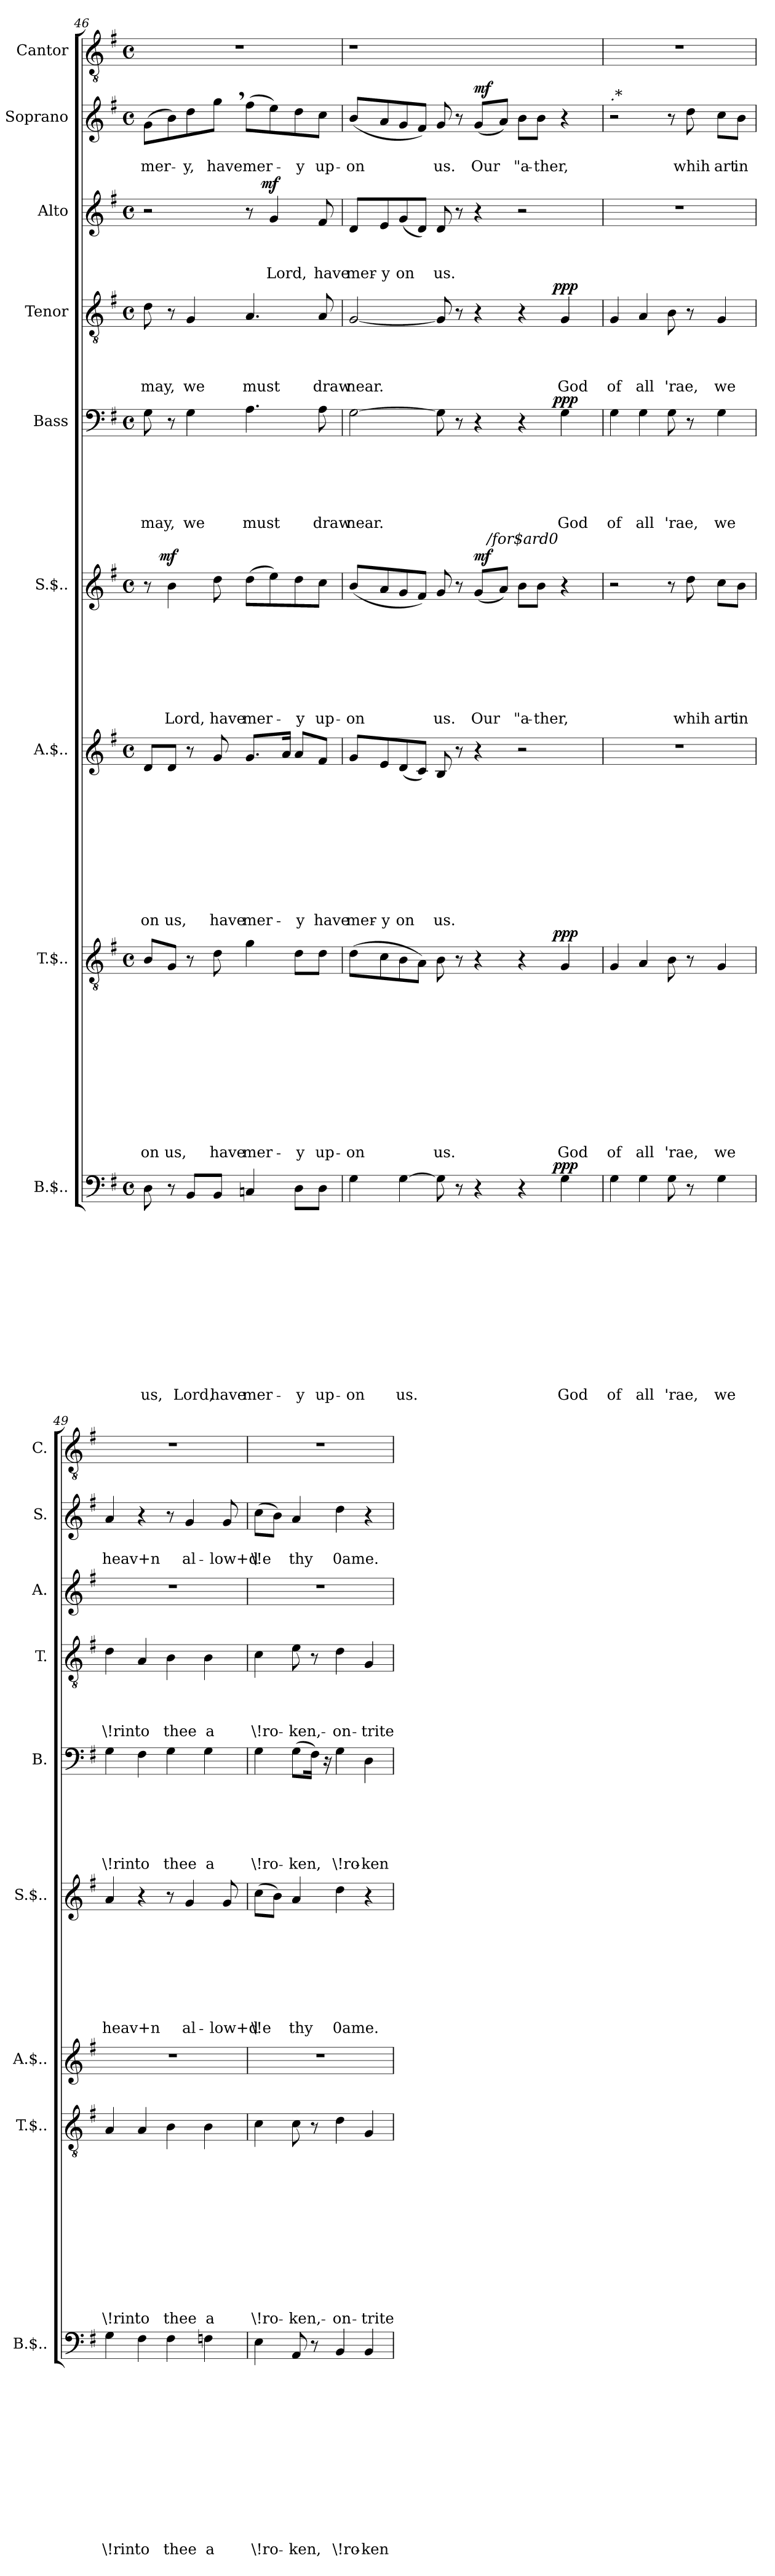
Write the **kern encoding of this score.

**kern	**text	**text	**text	**text	**text	**text	**text	**text	**text	**text	**text	**text	**text	**dynam	**kern	**text	**text	**text	**text	**text	**text	**text	**text	**text	**text	**text	**text	**dynam	**kern	**text	**text	**text	**text	**text	**text	**text	**text	**text	**text	**kern	**text	**text	**text	**text	**text	**text	**text	**text	**dynam	**kern	**text	**text	**text	**text	**text	**text	**dynam	**kern	**text	**text	**text	**text	**dynam	**kern	**text	**text	**text	**dynam	**kern	**text	**text	**dynam	**kern
*part9	*part9	*part9	*part9	*part9	*part9	*part9	*part9	*part9	*part9	*part9	*part9	*part9	*part9	*part9	*part8	*part8	*part8	*part8	*part8	*part8	*part8	*part8	*part8	*part8	*part8	*part8	*part8	*part8	*part7	*part7	*part7	*part7	*part7	*part7	*part7	*part7	*part7	*part7	*part7	*part6	*part6	*part6	*part6	*part6	*part6	*part6	*part6	*part6	*part6	*part5	*part5	*part5	*part5	*part5	*part5	*part5	*part5	*part4	*part4	*part4	*part4	*part4	*part4	*part3	*part3	*part3	*part3	*part3	*part2	*part2	*part2	*part2	*part1
*staff9	*staff9	*staff9	*staff9	*staff9	*staff9	*staff9	*staff9	*staff9	*staff9	*staff9	*staff9	*staff9	*staff9	*staff9	*staff8	*staff8	*staff8	*staff8	*staff8	*staff8	*staff8	*staff8	*staff8	*staff8	*staff8	*staff8	*staff8	*staff8	*staff7	*staff7	*staff7	*staff7	*staff7	*staff7	*staff7	*staff7	*staff7	*staff7	*staff7	*staff6	*staff6	*staff6	*staff6	*staff6	*staff6	*staff6	*staff6	*staff6	*staff6	*staff5	*staff5	*staff5	*staff5	*staff5	*staff5	*staff5	*staff5	*staff4	*staff4	*staff4	*staff4	*staff4	*staff4	*staff3	*staff3	*staff3	*staff3	*staff3	*staff2	*staff2	*staff2	*staff2	*staff1
*I"B.$..	*	*	*	*	*	*	*	*	*	*	*	*	*	*	*I"T.$..	*	*	*	*	*	*	*	*	*	*	*	*	*	*I"A.$..	*	*	*	*	*	*	*	*	*	*	*I"S.$..	*	*	*	*	*	*	*	*	*	*I"Bass	*	*	*	*	*	*	*	*I"Tenor	*	*	*	*	*	*I"Alto	*	*	*	*	*I"Soprano	*	*	*	*I"Cantor
*I'B.$..	*	*	*	*	*	*	*	*	*	*	*	*	*	*	*I'T.$..	*	*	*	*	*	*	*	*	*	*	*	*	*	*I'A.$..	*	*	*	*	*	*	*	*	*	*	*I'S.$..	*	*	*	*	*	*	*	*	*	*I'B.	*	*	*	*	*	*	*	*I'T.	*	*	*	*	*	*I'A.	*	*	*	*	*I'S.	*	*	*	*I'C.
*clefF4	*	*	*	*	*	*	*	*	*	*	*	*	*	*	*clefGv2	*	*	*	*	*	*	*	*	*	*	*	*	*	*clefG2	*	*	*	*	*	*	*	*	*	*	*clefG2	*	*	*	*	*	*	*	*	*	*clefF4	*	*	*	*	*	*	*	*clefGv2	*	*	*	*	*	*clefG2	*	*	*	*	*clefG2	*	*	*	*clefGv2
*k[f#]	*	*	*	*	*	*	*	*	*	*	*	*	*	*	*k[f#]	*	*	*	*	*	*	*	*	*	*	*	*	*	*k[f#]	*	*	*	*	*	*	*	*	*	*	*k[f#]	*	*	*	*	*	*	*	*	*	*k[f#]	*	*	*	*	*	*	*	*k[f#]	*	*	*	*	*	*k[f#]	*	*	*	*	*k[f#]	*	*	*	*k[f#]
*G:	*	*	*	*	*	*	*	*	*	*	*	*	*	*	*G:	*	*	*	*	*	*	*	*	*	*	*	*	*	*G:	*	*	*	*	*	*	*	*	*	*	*G:	*	*	*	*	*	*	*	*	*	*G:	*	*	*	*	*	*	*	*G:	*	*	*	*	*	*G:	*	*	*	*	*G:	*	*	*	*G:
*M4/4	*	*	*	*	*	*	*	*	*	*	*	*	*	*	*M4/4	*	*	*	*	*	*	*	*	*	*	*	*	*	*M4/4	*	*	*	*	*	*	*	*	*	*	*M4/4	*	*	*	*	*	*	*	*	*	*M4/4	*	*	*	*	*	*	*	*M4/4	*	*	*	*	*	*M4/4	*	*	*	*	*M4/4	*	*	*	*M4/4
*met(c)	*	*	*	*	*	*	*	*	*	*	*	*	*	*	*met(c)	*	*	*	*	*	*	*	*	*	*	*	*	*	*met(c)	*	*	*	*	*	*	*	*	*	*	*met(c)	*	*	*	*	*	*	*	*	*	*met(c)	*	*	*	*	*	*	*	*met(c)	*	*	*	*	*	*met(c)	*	*	*	*	*met(c)	*	*	*	*met(c)
=46	=46	=46	=46	=46	=46	=46	=46	=46	=46	=46	=46	=46	=46	=46	=46	=46	=46	=46	=46	=46	=46	=46	=46	=46	=46	=46	=46	=46	=46	=46	=46	=46	=46	=46	=46	=46	=46	=46	=46	=46	=46	=46	=46	=46	=46	=46	=46	=46	=46	=46	=46	=46	=46	=46	=46	=46	=46	=46	=46	=46	=46	=46	=46	=46	=46	=46	=46	=46	=46	=46	=46	=46	=46
!	!	!	!	!	!	!	!	!	!	!	!	!	!LO:LY:b	!	!	!	!	!	!	!	!	!	!	!	!	!	!LO:LY:b	!	!	!	!	!	!	!	!	!	!	!	!LO:LY:b	!	!	!	!	!	!	!	!	!	!	!	!	!	!	!	!	!LO:LY:b	!	!	!	!	!	!LO:LY:b	!	!	!	!	!	!	!	!	!LO:LY:b	!	!
*	*	*	*	*	*	*	*	*	*	*	*	*	*	*	*	*	*	*	*	*	*	*	*	*	*	*	*	*	*	*	*	*	*	*	*	*	*	*	*	*^	*	*	*	*	*	*	*	*	*	*	*	*	*	*	*	*	*	*	*	*	*	*	*	*^	*	*	*	*	*	*	*	*	*
8D\	.	.	.	.	.	.	.	.	.	.	.	.	us,	.	8B/L	.	.	.	.	.	.	.	.	.	.	.	-on	.	8d/L	.	.	.	.	.	.	.	.	.	-on	8r	16.ryy	.	.	.	.	.	.	.	.	.	8G\	.	.	.	.	.	may,	.	8d\	.	.	.	may,	.	2r	2ryy	.	.	.	.	(>8g\L	.	mer-	.	1r
!	!	!	!	!	!	!	!	!	!	!	!	!	!	!	!	!	!	!	!	!	!	!	!	!	!	!	!	!	!	!	!	!	!	!	!	!	!	!	!	!	!	!	!	!	!	!	!	!	!	!LO:DY:a	!	!	!	!	!	!	!	!	!	!	!	!	!	!	!	!	!	!	!	!	!	!	!	!	!
.	.	.	.	.	.	.	.	.	.	.	.	.	.	.	.	.	.	.	.	.	.	.	.	.	.	.	.	.	.	.	.	.	.	.	.	.	.	.	.	.	2ryy	.	.	.	.	.	.	.	.	mf	.	.	.	.	.	.	.	.	.	.	.	.	.	.	.	.	.	.	.	.	.	.	.	.	.
!	!	!	!	!	!	!	!	!	!	!	!	!	!	!	!	!	!	!	!	!	!	!	!	!	!	!	!LO:LY:b	!	!	!	!	!	!	!	!	!	!	!	!LO:LY:b	!	!	!	!	!	!	!	!	!	!LO:LY:b	!	!	!	!	!	!	!	!	!	!	!	!	!	!	!	!	!	!	!	!	!	!	!	!	!	!
8r	.	.	.	.	.	.	.	.	.	.	.	.	.	.	8G/J	.	.	.	.	.	.	.	.	.	.	.	us,	.	8d/J	.	.	.	.	.	.	.	.	.	us,	4b\	.	.	.	.	.	.	.	.	Lord,	.	8r	.	.	.	.	.	.	.	8r	.	.	.	.	.	.	.	.	.	.	.	8b\)	.	.	.	.
!	!	!	!	!	!	!	!	!	!	!	!	!	!LO:LY:b	!	!	!	!	!	!	!	!	!	!	!	!	!	!	!	!	!	!	!	!	!	!	!	!	!	!	!	!	!	!	!	!	!	!	!	!	!	!	!	!	!	!	!	!LO:LY:b	!	!	!	!	!	!LO:LY:b	!	!	!	!	!	!	!	!	!	!LO:LY:b	!	!
8BB/L	.	.	.	.	.	.	.	.	.	.	.	.	Lord,	.	8r	.	.	.	.	.	.	.	.	.	.	.	.	.	8r	.	.	.	.	.	.	.	.	.	.	.	.	.	.	.	.	.	.	.	.	.	4G\	.	.	.	.	.	we	.	4G/	.	.	.	we	.	.	.	.	.	.	.	8dd\	.	-y,	.	.
!	!	!	!	!	!	!	!	!	!	!	!	!	!LO:LY:b	!	!	!	!	!	!	!	!	!	!	!	!	!	!LO:LY:b	!	!	!	!	!	!	!	!	!	!	!	!LO:LY:b	!	!	!	!	!	!	!	!	!	!LO:LY:b	!	!	!	!	!	!	!	!	!	!	!	!	!	!	!	!	!	!	!	!	!	!	!	!LO:LY:b	!	!
8BB/J	.	.	.	.	.	.	.	.	.	.	.	.	have	.	8d\	.	.	.	.	.	.	.	.	.	.	.	have	.	8g/	.	.	.	.	.	.	.	.	.	have	8dd\	.	.	.	.	.	.	.	.	have	.	.	.	.	.	.	.	.	.	.	.	.	.	.	.	.	.	.	.	.	.	8gg,>\J	.	have	.	.
!	!	!	!	!	!	!	!	!	!	!	!	!	!LO:LY:b	!	!	!	!	!	!	!	!	!	!	!	!	!	!LO:LY:b	!	!	!	!	!	!	!	!	!	!	!	!LO:LY:b	!	!	!	!	!	!	!	!	!	!LO:LY:b	!	!	!	!	!	!	!	!LO:LY:b	!	!	!	!	!	!LO:LY:b	!	!	!	!	!	!	!	!	!	!LO:LY:b	!	!
4Cn/	.	.	.	.	.	.	.	.	.	.	.	.	mer-	.	4g\	.	.	.	.	.	.	.	.	.	.	.	mer-	.	8.g/L	.	.	.	.	.	.	.	.	.	mer-	(>8dd\L	.	.	.	.	.	.	.	.	mer-	.	4.A\	.	.	.	.	.	must	.	4.A/	.	.	.	must	.	8r	16.ryy	.	.	.	.	(>8ff#\L	.	mer-	.	.
!	!	!	!	!	!	!	!	!	!	!	!	!	!	!	!	!	!	!	!	!	!	!	!	!	!	!	!	!	!	!	!	!	!	!	!	!	!	!	!	!	!	!	!	!	!	!	!	!	!	!	!	!	!	!	!	!	!	!	!	!	!	!	!	!	!	!	!	!	!	!LO:DY:a	!	!	!	!	!
.	.	.	.	.	.	.	.	.	.	.	.	.	.	.	.	.	.	.	.	.	.	.	.	.	.	.	.	.	.	.	.	.	.	.	.	.	.	.	.	.	4ryy	.	.	.	.	.	.	.	.	.	.	.	.	.	.	.	.	.	.	.	.	.	.	.	.	4ryy	.	.	.	mf	.	.	.	.	.
!	!	!	!	!	!	!	!	!	!	!	!	!	!	!	!	!	!	!	!	!	!	!	!	!	!	!	!	!	!	!	!	!	!	!	!	!	!	!	!	!	!	!	!	!	!	!	!	!	!	!	!	!	!	!	!	!	!	!	!	!	!	!	!	!	!	!	!	!	!LO:LY:b	!	!	!	!	!	!
.	.	.	.	.	.	.	.	.	.	.	.	.	.	.	.	.	.	.	.	.	.	.	.	.	.	.	.	.	.	.	.	.	.	.	.	.	.	.	.	8ee\)	.	.	.	.	.	.	.	.	.	.	.	.	.	.	.	.	.	.	.	.	.	.	.	.	4g/	.	.	.	Lord,	.	8ee\)	.	.	.	.
.	.	.	.	.	.	.	.	.	.	.	.	.	.	.	.	.	.	.	.	.	.	.	.	.	.	.	.	.	16a/Jk	.	.	.	.	.	.	.	.	.	.	.	.	.	.	.	.	.	.	.	.	.	.	.	.	.	.	.	.	.	.	.	.	.	.	.	.	.	.	.	.	.	.	.	.	.	.
!	!	!	!	!	!	!	!	!	!	!	!	!	!LO:LY:b	!	!	!	!	!	!	!	!	!	!	!	!	!	!LO:LY:b	!	!	!	!	!	!	!	!	!	!	!	!LO:LY:b	!	!	!	!	!	!	!	!	!	!LO:LY:b	!	!	!	!	!	!	!	!	!	!	!	!	!	!	!	!	!	!	!	!	!	!	!	!LO:LY:b	!	!
8D\L	.	.	.	.	.	.	.	.	.	.	.	.	-y	.	8d\L	.	.	.	.	.	.	.	.	.	.	.	-y	.	8a/L	.	.	.	.	.	.	.	.	.	-y	8dd\	.	.	.	.	.	.	.	.	-y	.	.	.	.	.	.	.	.	.	.	.	.	.	.	.	.	.	.	.	.	.	8dd\	.	-y	.	.
.	.	.	.	.	.	.	.	.	.	.	.	.	.	.	.	.	.	.	.	.	.	.	.	.	.	.	.	.	.	.	.	.	.	.	.	.	.	.	.	.	8ryy	.	.	.	.	.	.	.	.	.	.	.	.	.	.	.	.	.	.	.	.	.	.	.	.	8ryy	.	.	.	.	.	.	.	.	.
!	!	!	!	!	!	!	!	!	!	!	!	!	!LO:LY:b	!	!	!	!	!	!	!	!	!	!	!	!	!	!LO:LY:b	!	!	!	!	!	!	!	!	!	!	!	!LO:LY:b	!	!	!	!	!	!	!	!	!	!LO:LY:b	!	!	!	!	!	!	!	!LO:LY:b	!	!	!	!	!	!LO:LY:b	!	!	!	!	!	!LO:LY:b	!	!	!	!LO:LY:b	!	!
8D\J	.	.	.	.	.	.	.	.	.	.	.	.	up-	.	8d\J	.	.	.	.	.	.	.	.	.	.	.	up-	.	8f#/J	.	.	.	.	.	.	.	.	.	have	8cc\J	.	.	.	.	.	.	.	.	up-	.	8A\	.	.	.	.	.	draw	.	8A/	.	.	.	draw	.	8f#/	.	.	.	have	.	8cc\J	.	up-	.	.
.	.	.	.	.	.	.	.	.	.	.	.	.	.	.	.	.	.	.	.	.	.	.	.	.	.	.	.	.	.	.	.	.	.	.	.	.	.	.	.	.	32ryy	.	.	.	.	.	.	.	.	.	.	.	.	.	.	.	.	.	.	.	.	.	.	.	.	32ryy	.	.	.	.	.	.	.	.	.
=47	=47	=47	=47	=47	=47	=47	=47	=47	=47	=47	=47	=47	=47	=47	=47	=47	=47	=47	=47	=47	=47	=47	=47	=47	=47	=47	=47	=47	=47	=47	=47	=47	=47	=47	=47	=47	=47	=47	=47	=47	=47	=47	=47	=47	=47	=47	=47	=47	=47	=47	=47	=47	=47	=47	=47	=47	=47	=47	=47	=47	=47	=47	=47	=47	=47	=47	=47	=47	=47	=47	=47	=47	=47	=47	=47
!	!	!	!	!	!	!	!	!	!	!	!	!	!LO:LY:b	!	!	!	!	!	!	!	!	!	!	!	!	!	!LO:LY:b	!	!	!	!	!	!	!	!	!	!	!	!LO:LY:b	!	!	!	!	!	!	!	!	!	!LO:LY:b	!	!	!	!	!	!	!	!LO:LY:b	!	!	!	!	!	!LO:LY:b	!	!	!	!	!	!LO:LY:b	!	!	!	!LO:LY:b	!	!
*^	*	*	*	*	*	*	*	*	*	*	*	*	*	*	*^	*	*	*	*	*	*	*	*	*	*	*	*	*	*	*	*	*	*	*	*	*	*	*	*	*	*	*	*	*	*	*	*	*	*	*	*^	*	*	*	*	*	*	*	*^	*	*	*	*	*	*v	*v	*	*	*	*	*	*	*	*	*
4G\	1ryy	.	.	.	.	.	.	.	.	.	.	.	.	-on	.	(>8d\L	1ryy	.	.	.	.	.	.	.	.	.	.	.	-on	.	8g/L	.	.	.	.	.	.	.	.	.	mer-	(<8b/L	2ryy	.	.	.	.	.	.	.	-on	.	[>2G\	1ryy	.	.	.	.	.	near.	.	[<2G/	1ryy	.	.	.	near.	.	8d/L	.	.	mer-	.	(<8b/L	.	-on	.	1r
!	!	!	!	!	!	!	!	!	!	!	!	!	!	!	!	!	!	!	!	!	!	!	!	!	!	!	!	!	!	!	!	!	!	!	!	!	!	!	!	!	!LO:LY:b	!	!	!	!	!	!	!	!	!	!	!	!	!	!	!	!	!	!	!	!	!	!	!	!	!	!	!	!	!	!	!LO:LY:b	!	!	!	!	!	!
.	.	.	.	.	.	.	.	.	.	.	.	.	.	.	.	8c\	.	.	.	.	.	.	.	.	.	.	.	.	.	.	8e/	.	.	.	.	.	.	.	.	.	-y	8a/	.	.	.	.	.	.	.	.	.	.	.	.	.	.	.	.	.	.	.	.	.	.	.	.	.	.	8e/	.	.	-y	.	8a/	.	.	.	.
!	!	!	!	!	!	!	!	!	!	!	!	!	!	!LO:LY:b	!	!	!	!	!	!	!	!	!	!	!	!	!	!	!	!	!	!	!	!	!	!	!	!	!	!	!LO:LY:b	!	!	!	!	!	!	!	!	!	!	!	!	!	!	!	!	!	!	!	!	!	!	!	!	!	!	!	!	!	!	!LO:LY:b	!	!	!	!	!	!
[>4G\	.	.	.	.	.	.	.	.	.	.	.	.	.	us.	.	8B\	.	.	.	.	.	.	.	.	.	.	.	.	.	.	(<8d/	.	.	.	.	.	.	.	.	.	on	8g/	.	.	.	.	.	.	.	.	.	.	.	.	.	.	.	.	.	.	.	.	.	.	.	.	.	.	(<8g/	.	.	on	.	8g/	.	.	.	.
.	.	.	.	.	.	.	.	.	.	.	.	.	.	.	.	8A\J)	.	.	.	.	.	.	.	.	.	.	.	.	.	.	8c/J)	.	.	.	.	.	.	.	.	.	.	8f#/J)	.	.	.	.	.	.	.	.	.	.	.	.	.	.	.	.	.	.	.	.	.	.	.	.	.	.	8d/J)	.	.	.	.	8f#/J)	.	.	.	.
!	!	!	!	!	!	!	!	!	!	!	!	!	!	!	!	!	!	!	!	!	!	!	!	!	!	!	!	!	!LO:LY:b	!	!	!	!	!	!	!	!	!	!	!	!LO:LY:b	!	!	!	!	!	!	!	!	!	!LO:LY:b	!	!	!	!	!	!	!	!	!	!	!	!	!	!	!	!	!	!	!	!	!LO:LY:b	!	!	!	!LO:LY:b	!	!
8G\]	.	.	.	.	.	.	.	.	.	.	.	.	.	.	.	8B\	.	.	.	.	.	.	.	.	.	.	.	.	us.	.	8B/	.	.	.	.	.	.	.	.	.	us.	8g/	4ryy	.	.	.	.	.	.	.	us.	.	8G\]	.	.	.	.	.	.	.	.	8G/]	.	.	.	.	.	.	8d/	.	.	us.	.	8g/	.	us.	.	.
8r	.	.	.	.	.	.	.	.	.	.	.	.	.	.	.	8r	.	.	.	.	.	.	.	.	.	.	.	.	.	.	8r	.	.	.	.	.	.	.	.	.	.	8r	.	.	.	.	.	.	.	.	.	.	8r	.	.	.	.	.	.	.	.	8r	.	.	.	.	.	.	8r	.	.	.	.	8r	.	.	.	.
!	!	!	!	!	!	!	!	!	!	!	!	!	!	!	!	!	!	!	!	!	!	!	!	!	!	!	!	!	!	!	!	!	!	!	!	!	!	!	!	!	!	!	!	!	!	!	!	!	!	!	!LO:LY:b	!LO:DY:a	!	!	!	!	!	!	!	!	!	!	!	!	!	!	!	!	!	!	!	!	!	!	!	!LO:LY:b	!LO:DY:a	!
4r	.	.	.	.	.	.	.	.	.	.	.	.	.	.	.	4r	.	.	.	.	.	.	.	.	.	.	.	.	.	.	4r	.	.	.	.	.	.	.	.	.	.	(<8g/L	16ryy	.	.	.	.	.	.	.	Our	mf	4r	.	.	.	.	.	.	.	.	4r	.	.	.	.	.	.	4r	.	.	.	.	(<8g/L	.	Our	mf	.
!	!	!	!	!	!	!	!	!	!	!	!	!	!	!	!	!	!	!	!	!	!	!	!	!	!	!	!	!	!	!	!	!	!	!	!	!	!	!	!	!	!	!	!LO:TX:a:i:t=/for$ard0	!	!	!	!	!	!	!	!	!	!	!	!	!	!	!	!	!	!	!	!	!	!	!	!	!	!	!	!	!	!	!	!	!	!	!
.	.	.	.	.	.	.	.	.	.	.	.	.	.	.	.	.	.	.	.	.	.	.	.	.	.	.	.	.	.	.	.	.	.	.	.	.	.	.	.	.	.	.	2ryy	.	.	.	.	.	.	.	.	.	.	.	.	.	.	.	.	.	.	.	.	.	.	.	.	.	.	.	.	.	.	.	.	.	.	.
.	.	.	.	.	.	.	.	.	.	.	.	.	.	.	.	.	.	.	.	.	.	.	.	.	.	.	.	.	.	.	.	.	.	.	.	.	.	.	.	.	.	8a/J)	.	.	.	.	.	.	.	.	.	.	.	.	.	.	.	.	.	.	.	.	.	.	.	.	.	.	.	.	.	.	.	8a/J)	.	.	.	.
!	!	!	!	!	!	!	!	!	!	!	!	!	!	!	!	!	!	!	!	!	!	!	!	!	!	!	!	!	!	!	!	!	!	!	!	!	!	!	!	!	!	!	!	!	!	!	!	!	!	!	!LO:LY:b	!	!	!	!	!	!	!	!	!	!	!	!	!	!	!	!	!	!	!	!	!	!	!	!	!LO:LY:b	!	!
4r	8..ryy	.	.	.	.	.	.	.	.	.	.	.	.	.	.	4r	8..ryy	.	.	.	.	.	.	.	.	.	.	.	.	.	2r	.	.	.	.	.	.	.	.	.	.	8b\L	.	.	.	.	.	.	.	.	"a-	.	4r	8..ryy	.	.	.	.	.	.	.	4r	8..ryy	.	.	.	.	.	2r	.	.	.	.	8b\L	.	"a-	.	2ryy
!	!	!	!	!	!	!	!	!	!	!	!	!	!	!	!	!	!	!	!	!	!	!	!	!	!	!	!	!	!	!	!	!	!	!	!	!	!	!	!	!	!	!	!	!	!	!	!	!	!	!	!LO:LY:b	!	!	!	!	!	!	!	!	!	!	!	!	!	!	!	!	!	!	!	!	!	!	!	!	!LO:LY:b	!	!
.	.	.	.	.	.	.	.	.	.	.	.	.	.	.	.	.	.	.	.	.	.	.	.	.	.	.	.	.	.	.	.	.	.	.	.	.	.	.	.	.	.	8b\J	.	.	.	.	.	.	.	.	-ther,	.	.	.	.	.	.	.	.	.	.	.	.	.	.	.	.	.	.	.	.	.	.	8b\J	.	-ther,	.	.
!	!	!	!	!	!	!	!	!	!	!	!	!	!	!	!LO:DY:a	!	!	!	!	!	!	!	!	!	!	!	!	!	!	!LO:DY:a	!	!	!	!	!	!	!	!	!	!	!	!	!	!	!	!	!	!	!	!	!	!	!	!	!	!	!	!	!	!	!LO:DY:a	!	!	!	!	!	!	!LO:DY:a	!	!	!	!	!	!	!	!	!	!
.	4ryy	.	.	.	.	.	.	.	.	.	.	.	.	.	ppp	.	4ryy	.	.	.	.	.	.	.	.	.	.	.	.	ppp	.	.	.	.	.	.	.	.	.	.	.	.	.	.	.	.	.	.	.	.	.	.	.	4ryy	.	.	.	.	.	.	ppp	.	4ryy	.	.	.	.	ppp	.	.	.	.	.	.	.	.	.	.
!	!	!	!	!	!	!	!	!	!	!	!	!	!	!LO:LY:b	!	!	!	!	!	!	!	!	!	!	!	!	!	!	!LO:LY:b	!	!	!	!	!	!	!	!	!	!	!	!	!	!	!	!	!	!	!	!	!	!	!	!	!	!	!	!	!	!	!LO:LY:b	!	!	!	!	!	!	!LO:LY:b	!	!	!	!	!	!	!	!	!	!	!
4G\	.	.	.	.	.	.	.	.	.	.	.	.	.	God	.	4G/	.	.	.	.	.	.	.	.	.	.	.	.	God	.	.	.	.	.	.	.	.	.	.	.	.	4r	.	.	.	.	.	.	.	.	.	.	4G\	.	.	.	.	.	.	God	.	4G/	.	.	.	.	God	.	.	.	.	.	.	4r	.	.	.	.
.	.	.	.	.	.	.	.	.	.	.	.	.	.	.	.	.	.	.	.	.	.	.	.	.	.	.	.	.	.	.	.	.	.	.	.	.	.	.	.	.	.	.	8.ryy	.	.	.	.	.	.	.	.	.	.	.	.	.	.	.	.	.	.	.	.	.	.	.	.	.	.	.	.	.	.	.	.	.	.	.
.	32ryy	.	.	.	.	.	.	.	.	.	.	.	.	.	.	.	32ryy	.	.	.	.	.	.	.	.	.	.	.	.	.	.	.	.	.	.	.	.	.	.	.	.	.	.	.	.	.	.	.	.	.	.	.	.	32ryy	.	.	.	.	.	.	.	.	32ryy	.	.	.	.	.	.	.	.	.	.	.	.	.	.	.
!!LO:PB:g=z
=48	=48	=48	=48	=48	=48	=48	=48	=48	=48	=48	=48	=48	=48	=48	=48	=48	=48	=48	=48	=48	=48	=48	=48	=48	=48	=48	=48	=48	=48	=48	=48	=48	=48	=48	=48	=48	=48	=48	=48	=48	=48	=48	=48	=48	=48	=48	=48	=48	=48	=48	=48	=48	=48	=48	=48	=48	=48	=48	=48	=48	=48	=48	=48	=48	=48	=48	=48	=48	=48	=48	=48	=48	=48	=48	=48	=48	=48	=48
!	!	!	!	!	!	!	!	!	!	!	!	!	!	!	!	!	!	!	!	!	!	!	!	!	!	!	!	!	!	!	!	!	!	!	!	!	!	!	!	!	!	!	!	!	!	!	!	!	!	!	!	!	!	!	!	!	!	!	!	!	!	!	!	!	!	!	!	!	!	!	!	!	!	!LO:TX:a:i:t=.*	!	!	!	!
!	!	!	!	!	!	!	!	!	!	!	!	!	!	!LO:LY:b	!	!	!	!	!	!	!	!	!	!	!	!	!	!	!LO:LY:b	!	!	!	!	!	!	!	!	!	!	!	!	!	!	!	!	!	!	!	!	!	!	!	!	!	!	!	!	!	!	!LO:LY:b	!	!	!	!	!	!	!LO:LY:b	!	!	!	!	!	!	!	!	!	!	!
*v	*v	*	*	*	*	*	*	*	*	*	*	*	*	*	*	*	*	*	*	*	*	*	*	*	*	*	*	*	*	*	*	*	*	*	*	*	*	*	*	*	*	*v	*v	*	*	*	*	*	*	*	*	*	*v	*v	*	*	*	*	*	*	*	*v	*v	*	*	*	*	*	*	*	*	*	*	*	*	*	*	*
*	*	*	*	*	*	*	*	*	*	*	*	*	*	*	*v	*v	*	*	*	*	*	*	*	*	*	*	*	*	*	*	*	*	*	*	*	*	*	*	*	*	*	*	*	*	*	*	*	*	*	*	*	*	*	*	*	*	*	*	*	*	*	*	*	*	*	*	*	*	*	*	*	*	*	*
4G\	.	.	.	.	.	.	.	.	.	.	.	.	of	.	4G/	.	.	.	.	.	.	.	.	.	.	.	of	.	1r	.	.	.	.	.	.	.	.	.	.	2r	.	.	.	.	.	.	.	.	.	4G\	.	.	.	.	.	of	.	4G/	.	.	.	of	.	1r	.	.	.	.	2r	.	.	.	1r
!	!	!	!	!	!	!	!	!	!	!	!	!	!LO:LY:b	!	!	!	!	!	!	!	!	!	!	!	!	!	!LO:LY:b	!	!	!	!	!	!	!	!	!	!	!	!	!	!	!	!	!	!	!	!	!	!	!	!	!	!	!	!	!LO:LY:b	!	!	!	!	!	!LO:LY:b	!	!	!	!	!	!	!	!	!	!	!
4G\	.	.	.	.	.	.	.	.	.	.	.	.	all	.	4A/	.	.	.	.	.	.	.	.	.	.	.	all	.	.	.	.	.	.	.	.	.	.	.	.	.	.	.	.	.	.	.	.	.	.	4G\	.	.	.	.	.	all	.	4A/	.	.	.	all	.	.	.	.	.	.	.	.	.	.	.
!	!	!	!	!	!	!	!	!	!	!	!	!	!LO:LY:b	!	!	!	!	!	!	!	!	!	!	!	!	!	!LO:LY:b	!	!	!	!	!	!	!	!	!	!	!	!	!	!	!	!	!	!	!	!	!	!	!	!	!	!	!	!	!LO:LY:b	!	!	!	!	!	!LO:LY:b	!	!	!	!	!	!	!	!	!	!	!
8G\	.	.	.	.	.	.	.	.	.	.	.	.	'ra­e,	.	8B\	.	.	.	.	.	.	.	.	.	.	.	'ra­e,	.	.	.	.	.	.	.	.	.	.	.	.	8r	.	.	.	.	.	.	.	.	.	8G\	.	.	.	.	.	'ra­e,	.	8B\	.	.	.	'ra­e,	.	.	.	.	.	.	8r	.	.	.	.
!	!	!	!	!	!	!	!	!	!	!	!	!	!	!	!	!	!	!	!	!	!	!	!	!	!	!	!	!	!	!	!	!	!	!	!	!	!	!	!	!	!	!	!	!	!	!	!	!LO:LY:b	!	!	!	!	!	!	!	!	!	!	!	!	!	!	!	!	!	!	!	!	!	!	!LO:LY:b	!	!
8r	.	.	.	.	.	.	.	.	.	.	.	.	.	.	8r	.	.	.	.	.	.	.	.	.	.	.	.	.	.	.	.	.	.	.	.	.	.	.	.	8dd\	.	.	.	.	.	.	.	whi­h	.	8r	.	.	.	.	.	.	.	8r	.	.	.	.	.	.	.	.	.	.	8dd\	.	whi­h	.	.
!	!	!	!	!	!	!	!	!	!	!	!	!	!LO:LY:b	!	!	!	!	!	!	!	!	!	!	!	!	!	!LO:LY:b	!	!	!	!	!	!	!	!	!	!	!	!	!	!	!	!	!	!	!	!	!LO:LY:b	!	!	!	!	!	!	!	!LO:LY:b	!	!	!	!	!	!LO:LY:b	!	!	!	!	!	!	!	!	!LO:LY:b	!	!
4G\	.	.	.	.	.	.	.	.	.	.	.	.	we	.	4G/	.	.	.	.	.	.	.	.	.	.	.	we	.	.	.	.	.	.	.	.	.	.	.	.	8cc\L	.	.	.	.	.	.	.	art	.	4G\	.	.	.	.	.	we	.	4G/	.	.	.	we	.	.	.	.	.	.	8cc\L	.	art	.	.
!	!	!	!	!	!	!	!	!	!	!	!	!	!	!	!	!	!	!	!	!	!	!	!	!	!	!	!	!	!	!	!	!	!	!	!	!	!	!	!	!	!	!	!	!	!	!	!	!LO:LY:b	!	!	!	!	!	!	!	!	!	!	!	!	!	!	!	!	!	!	!	!	!	!	!LO:LY:b	!	!
.	.	.	.	.	.	.	.	.	.	.	.	.	.	.	.	.	.	.	.	.	.	.	.	.	.	.	.	.	.	.	.	.	.	.	.	.	.	.	.	8b\J	.	.	.	.	.	.	.	in	.	.	.	.	.	.	.	.	.	.	.	.	.	.	.	.	.	.	.	.	8b\J	.	in	.	.
=49	=49	=49	=49	=49	=49	=49	=49	=49	=49	=49	=49	=49	=49	=49	=49	=49	=49	=49	=49	=49	=49	=49	=49	=49	=49	=49	=49	=49	=49	=49	=49	=49	=49	=49	=49	=49	=49	=49	=49	=49	=49	=49	=49	=49	=49	=49	=49	=49	=49	=49	=49	=49	=49	=49	=49	=49	=49	=49	=49	=49	=49	=49	=49	=49	=49	=49	=49	=49	=49	=49	=49	=49	=49
!	!	!	!	!	!	!	!	!	!	!	!	!	!LO:LY:b	!	!	!	!	!	!	!	!	!	!	!	!	!	!LO:LY:b	!	!	!	!	!	!	!	!	!	!	!	!	!	!	!	!	!	!	!	!	!LO:LY:b	!	!	!	!	!	!	!	!LO:LY:b	!	!	!	!	!	!LO:LY:b	!	!	!	!	!	!	!	!	!LO:LY:b	!	!
4G\	.	.	.	.	.	.	.	.	.	.	.	.	\!rin'	.	4A/	.	.	.	.	.	.	.	.	.	.	.	\!rin'	.	1r	.	.	.	.	.	.	.	.	.	.	4a/	.	.	.	.	.	.	.	heav+n	.	4G\	.	.	.	.	.	\!rin'	.	4d\	.	.	.	\!rin'	.	1r	.	.	.	.	4a/	.	heav+n	.	1r
!	!	!	!	!	!	!	!	!	!	!	!	!	!LO:LY:b	!	!	!	!	!	!	!	!	!	!	!	!	!	!LO:LY:b	!	!	!	!	!	!	!	!	!	!	!	!	!	!	!	!	!	!	!	!	!	!	!	!	!	!	!	!	!LO:LY:b	!	!	!	!	!	!LO:LY:b	!	!	!	!	!	!	!	!	!	!	!
4F#\	.	.	.	.	.	.	.	.	.	.	.	.	to	.	4A/	.	.	.	.	.	.	.	.	.	.	.	to	.	.	.	.	.	.	.	.	.	.	.	.	4r	.	.	.	.	.	.	.	.	.	4F#\	.	.	.	.	.	to	.	4A/	.	.	.	to	.	.	.	.	.	.	4r	.	.	.	.
!	!	!	!	!	!	!	!	!	!	!	!	!	!LO:LY:b	!	!	!	!	!	!	!	!	!	!	!	!	!	!LO:LY:b	!	!	!	!	!	!	!	!	!	!	!	!	!	!	!	!	!	!	!	!	!	!	!	!	!	!	!	!	!LO:LY:b	!	!	!	!	!	!LO:LY:b	!	!	!	!	!	!	!	!	!	!	!
4F#\	.	.	.	.	.	.	.	.	.	.	.	.	thee	.	4B\	.	.	.	.	.	.	.	.	.	.	.	thee	.	.	.	.	.	.	.	.	.	.	.	.	8r	.	.	.	.	.	.	.	.	.	4G\	.	.	.	.	.	thee	.	4B\	.	.	.	thee	.	.	.	.	.	.	8r	.	.	.	.
!	!	!	!	!	!	!	!	!	!	!	!	!	!	!	!	!	!	!	!	!	!	!	!	!	!	!	!	!	!	!	!	!	!	!	!	!	!	!	!	!	!	!	!	!	!	!	!	!LO:LY:b	!	!	!	!	!	!	!	!	!	!	!	!	!	!	!	!	!	!	!	!	!	!	!LO:LY:b	!	!
.	.	.	.	.	.	.	.	.	.	.	.	.	.	.	.	.	.	.	.	.	.	.	.	.	.	.	.	.	.	.	.	.	.	.	.	.	.	.	.	4g/	.	.	.	.	.	.	.	al-	.	.	.	.	.	.	.	.	.	.	.	.	.	.	.	.	.	.	.	.	4g/	.	al-	.	.
!	!	!	!	!	!	!	!	!	!	!	!	!	!LO:LY:b	!	!	!	!	!	!	!	!	!	!	!	!	!	!LO:LY:b	!	!	!	!	!	!	!	!	!	!	!	!	!	!	!	!	!	!	!	!	!	!	!	!	!	!	!	!	!LO:LY:b	!	!	!	!	!	!LO:LY:b	!	!	!	!	!	!	!	!	!	!	!
4Fn\	.	.	.	.	.	.	.	.	.	.	.	.	a	.	4B\	.	.	.	.	.	.	.	.	.	.	.	a	.	.	.	.	.	.	.	.	.	.	.	.	.	.	.	.	.	.	.	.	.	.	4G\	.	.	.	.	.	a	.	4B\	.	.	.	a	.	.	.	.	.	.	.	.	.	.	.
!	!	!	!	!	!	!	!	!	!	!	!	!	!	!	!	!	!	!	!	!	!	!	!	!	!	!	!	!	!	!	!	!	!	!	!	!	!	!	!	!	!	!	!	!	!	!	!	!LO:LY:b	!	!	!	!	!	!	!	!	!	!	!	!	!	!	!	!	!	!	!	!	!	!	!LO:LY:b	!	!
.	.	.	.	.	.	.	.	.	.	.	.	.	.	.	.	.	.	.	.	.	.	.	.	.	.	.	.	.	.	.	.	.	.	.	.	.	.	.	.	8g/	.	.	.	.	.	.	.	-low+d	.	.	.	.	.	.	.	.	.	.	.	.	.	.	.	.	.	.	.	.	8g/	.	-low+d	.	.
=50	=50	=50	=50	=50	=50	=50	=50	=50	=50	=50	=50	=50	=50	=50	=50	=50	=50	=50	=50	=50	=50	=50	=50	=50	=50	=50	=50	=50	=50	=50	=50	=50	=50	=50	=50	=50	=50	=50	=50	=50	=50	=50	=50	=50	=50	=50	=50	=50	=50	=50	=50	=50	=50	=50	=50	=50	=50	=50	=50	=50	=50	=50	=50	=50	=50	=50	=50	=50	=50	=50	=50	=50	=50
!	!	!	!	!	!	!	!	!	!	!	!	!	!LO:LY:b	!	!	!	!	!	!	!	!	!	!	!	!	!	!LO:LY:b	!	!	!	!	!	!	!	!	!	!	!	!	!	!	!	!	!	!	!	!	!LO:LY:b	!	!	!	!	!	!	!	!LO:LY:b	!	!	!	!	!	!LO:LY:b	!	!	!	!	!	!	!	!	!LO:LY:b	!	!
4E\	.	.	.	.	.	.	.	.	.	.	.	.	\!ro-	.	4c\	.	.	.	.	.	.	.	.	.	.	.	\!ro-	.	1r	.	.	.	.	.	.	.	.	.	.	(>8cc\L	.	.	.	.	.	.	.	\!e	.	4G\	.	.	.	.	.	\!ro-	.	4c\	.	.	.	\!ro-	.	1r	.	.	.	.	(>8cc\L	.	\!e	.	1r
.	.	.	.	.	.	.	.	.	.	.	.	.	.	.	.	.	.	.	.	.	.	.	.	.	.	.	.	.	.	.	.	.	.	.	.	.	.	.	.	8b\J)	.	.	.	.	.	.	.	.	.	.	.	.	.	.	.	.	.	.	.	.	.	.	.	.	.	.	.	.	8b\J)	.	.	.	.
!	!	!	!	!	!	!	!	!	!	!	!	!	!LO:LY:b	!	!	!	!	!	!	!	!	!	!	!	!	!	!LO:LY:b	!	!	!	!	!	!	!	!	!	!	!	!	!	!	!	!	!	!	!	!	!LO:LY:b	!	!	!	!	!	!	!	!LO:LY:b	!	!	!	!	!	!LO:LY:b	!	!	!	!	!	!	!	!	!LO:LY:b	!	!
8AA/	.	.	.	.	.	.	.	.	.	.	.	.	-ken,	.	8c\	.	.	.	.	.	.	.	.	.	.	.	-ken,-	.	.	.	.	.	.	.	.	.	.	.	.	4a/	.	.	.	.	.	.	.	thy	.	(>8G\L	.	.	.	.	.	-ken,	.	8e\	.	.	.	-ken,-	.	.	.	.	.	.	4a/	.	thy	.	.
8r	.	.	.	.	.	.	.	.	.	.	.	.	.	.	8r	.	.	.	.	.	.	.	.	.	.	.	.	.	.	.	.	.	.	.	.	.	.	.	.	.	.	.	.	.	.	.	.	.	.	16F#\Jk)	.	.	.	.	.	.	.	8r	.	.	.	.	.	.	.	.	.	.	.	.	.	.	.
.	.	.	.	.	.	.	.	.	.	.	.	.	.	.	.	.	.	.	.	.	.	.	.	.	.	.	.	.	.	.	.	.	.	.	.	.	.	.	.	.	.	.	.	.	.	.	.	.	.	16rC	.	.	.	.	.	.	.	.	.	.	.	.	.	.	.	.	.	.	.	.	.	.	.
!	!	!	!	!	!	!	!	!	!	!	!	!	!LO:LY:b	!	!	!	!	!	!	!	!	!	!	!	!	!	!LO:LY:b	!	!	!	!	!	!	!	!	!	!	!	!	!	!	!	!	!	!	!	!	!LO:LY:b	!	!	!	!	!	!	!	!LO:LY:b	!	!	!	!	!	!LO:LY:b	!	!	!	!	!	!	!	!	!LO:LY:b	!	!
4BB/	.	.	.	.	.	.	.	.	.	.	.	.	\!ro-	.	4d\	.	.	.	.	.	.	.	.	.	.	.	-on-	.	.	.	.	.	.	.	.	.	.	.	.	4dd\	.	.	.	.	.	.	.	0ame.	.	4G\	.	.	.	.	.	\!ro-	.	4d\	.	.	.	-on-	.	.	.	.	.	.	4dd\	.	0ame.	.	.
!	!	!	!	!	!	!	!	!	!	!	!	!	!LO:LY:b	!	!	!	!	!	!	!	!	!	!	!	!	!	!LO:LY:b	!	!	!	!	!	!	!	!	!	!	!	!	!	!	!	!	!	!	!	!	!	!	!	!	!	!	!	!	!LO:LY:b	!	!	!	!	!	!LO:LY:b	!	!	!	!	!	!	!	!	!	!	!
4BB/	.	.	.	.	.	.	.	.	.	.	.	.	-ken	.	4G/	.	.	.	.	.	.	.	.	.	.	.	-trite	.	.	.	.	.	.	.	.	.	.	.	.	4r	.	.	.	.	.	.	.	.	.	4D\	.	.	.	.	.	-ken	.	4G/	.	.	.	-trite	.	.	.	.	.	.	4r	.	.	.	.
=	=	=	=	=	=	=	=	=	=	=	=	=	=	=	=	=	=	=	=	=	=	=	=	=	=	=	=	=	=	=	=	=	=	=	=	=	=	=	=	=	=	=	=	=	=	=	=	=	=	=	=	=	=	=	=	=	=	=	=	=	=	=	=	=	=	=	=	=	=	=	=	=	=
*-	*-	*-	*-	*-	*-	*-	*-	*-	*-	*-	*-	*-	*-	*-	*-	*-	*-	*-	*-	*-	*-	*-	*-	*-	*-	*-	*-	*-	*-	*-	*-	*-	*-	*-	*-	*-	*-	*-	*-	*-	*-	*-	*-	*-	*-	*-	*-	*-	*-	*-	*-	*-	*-	*-	*-	*-	*-	*-	*-	*-	*-	*-	*-	*-	*-	*-	*-	*-	*-	*-	*-	*-	*-
